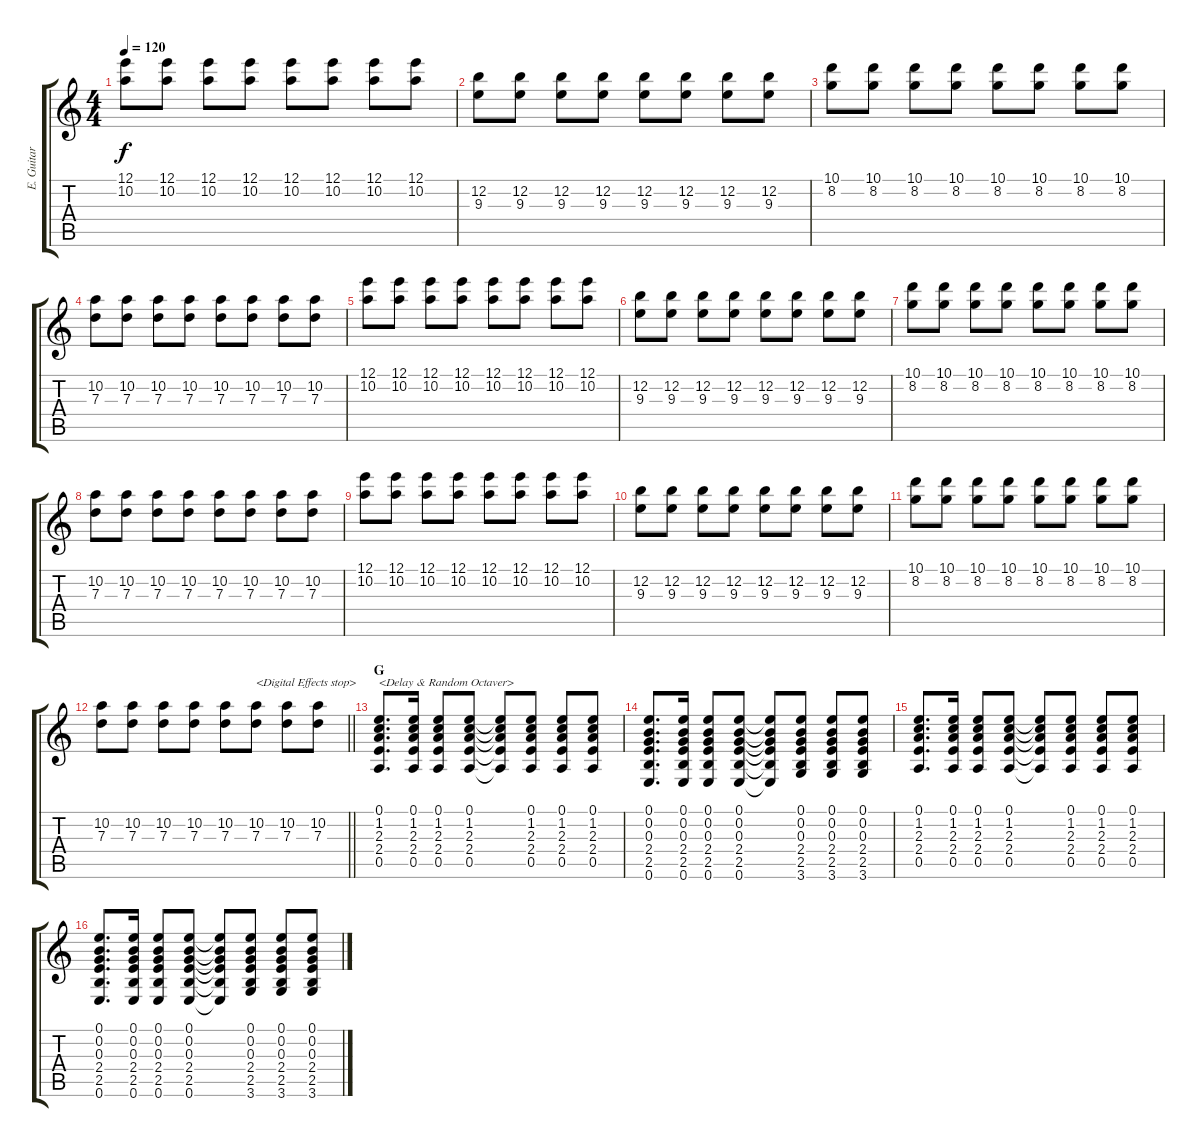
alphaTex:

\track ("E. Guitar I" "E. Guitar ") {instrument electricguitarclean}
\staff {score tabs}
\tuning (E4 B3 G3 D3 A2 E2) {hide}
\ts (4 4)
\tempo 120
\clef g2
\ks c
(12.1 10.2).8{dy f} (12.1 10.2).8 (12.1 10.2).8 (12.1 10.2).8 (12.1 10.2).8 (12.1 10.2).8 (12.1 10.2).8 (12.1 10.2).8 |
(12.2 9.3).8 (12.2 9.3).8 (12.2 9.3).8 (12.2 9.3).8 (12.2 9.3).8 (12.2 9.3).8 (12.2 9.3).8 (12.2 9.3).8 |
(10.1 8.2).8 (10.1 8.2).8 (10.1 8.2).8 (10.1 8.2).8 (10.1 8.2).8 (10.1 8.2).8 (10.1 8.2).8 (10.1 8.2).8 |
(10.2 7.3).8 (10.2 7.3).8 (10.2 7.3).8 (10.2 7.3).8 (10.2 7.3).8 (10.2 7.3).8 (10.2 7.3).8 (10.2 7.3).8 |
(12.1 10.2).8 (12.1 10.2).8 (12.1 10.2).8 (12.1 10.2).8 (12.1 10.2).8 (12.1 10.2).8 (12.1 10.2).8 (12.1 10.2).8 |
(12.2 9.3).8 (12.2 9.3).8 (12.2 9.3).8 (12.2 9.3).8 (12.2 9.3).8 (12.2 9.3).8 (12.2 9.3).8 (12.2 9.3).8 |
(10.1 8.2).8 (10.1 8.2).8 (10.1 8.2).8 (10.1 8.2).8 (10.1 8.2).8 (10.1 8.2).8 (10.1 8.2).8 (10.1 8.2).8 |
(10.2 7.3).8 (10.2 7.3).8 (10.2 7.3).8 (10.2 7.3).8 (10.2 7.3).8 (10.2 7.3).8 (10.2 7.3).8 (10.2 7.3).8 |
(12.1 10.2).8 (12.1 10.2).8 (12.1 10.2).8 (12.1 10.2).8 (12.1 10.2).8 (12.1 10.2).8 (12.1 10.2).8 (12.1 10.2).8 |
(12.2 9.3).8 (12.2 9.3).8 (12.2 9.3).8 (12.2 9.3).8 (12.2 9.3).8 (12.2 9.3).8 (12.2 9.3).8 (12.2 9.3).8 |
(10.1 8.2).8 (10.1 8.2).8 (10.1 8.2).8 (10.1 8.2).8 (10.1 8.2).8 (10.1 8.2).8 (10.1 8.2).8 (10.1 8.2).8 |
\barLineRight lightlight
(10.2 7.3).8 (10.2 7.3).8 (10.2 7.3).8 (10.2 7.3).8 (10.2 7.3).8 (10.2 7.3).8{txt "<Digital Effects stop>"} (10.2 7.3).8 (10.2 7.3).8 |
\section ("" "G")
(0.1 1.2 2.3 2.4 0.5).8{d txt "<Delay & Random Octaver>" instrument electricguitarclean} (0.1 1.2 2.3 2.4 0.5).16 (0.1 1.2 2.3 2.4 0.5).8 (0.1 1.2 2.3 2.4 0.5).8 (0.1{t} 1.2{t} 2.3{t} 2.4{t} 0.5{t}).8 (0.1 1.2 2.3 2.4 0.5).8 (0.1 1.2 2.3 2.4 0.5).8 (0.1 1.2 2.3 2.4 0.5).8 |
(0.1 0.2 0.3 2.4 2.5 0.6).8{d} (0.1 0.2 0.3 2.4 2.5 0.6).16 (0.1 0.2 0.3 2.4 2.5 0.6).8 (0.1 0.2 0.3 2.4 2.5 0.6).8 (0.1{t} 0.2{t} 0.3{t} 2.4{t} 2.5{t} 0.6{t}).8 (0.1 0.2 0.3 2.4 2.5 3.6).8 (0.1 0.2 0.3 2.4 2.5 3.6).8 (0.1 0.2 0.3 2.4 2.5 3.6).8 |
(0.1 1.2 2.3 2.4 0.5).8{d} (0.1 1.2 2.3 2.4 0.5).16 (0.1 1.2 2.3 2.4 0.5).8 (0.1 1.2 2.3 2.4 0.5).8 (0.1{t} 1.2{t} 2.3{t} 2.4{t} 0.5{t}).8 (0.1 1.2 2.3 2.4 0.5).8 (0.1 1.2 2.3 2.4 0.5).8 (0.1 1.2 2.3 2.4 0.5).8 |
(0.1 0.2 0.3 2.4 2.5 0.6).8{d} (0.1 0.2 0.3 2.4 2.5 0.6).16 (0.1 0.2 0.3 2.4 2.5 0.6).8 (0.1 0.2 0.3 2.4 2.5 0.6).8 (0.1{t} 0.2{t} 0.3{t} 2.4{t} 2.5{t} 0.6{t}).8 (0.1 0.2 0.3 2.4 2.5 3.6).8 (0.1 0.2 0.3 2.4 2.5 3.6).8 (0.1 0.2 0.3 2.4 2.5 3.6).8
